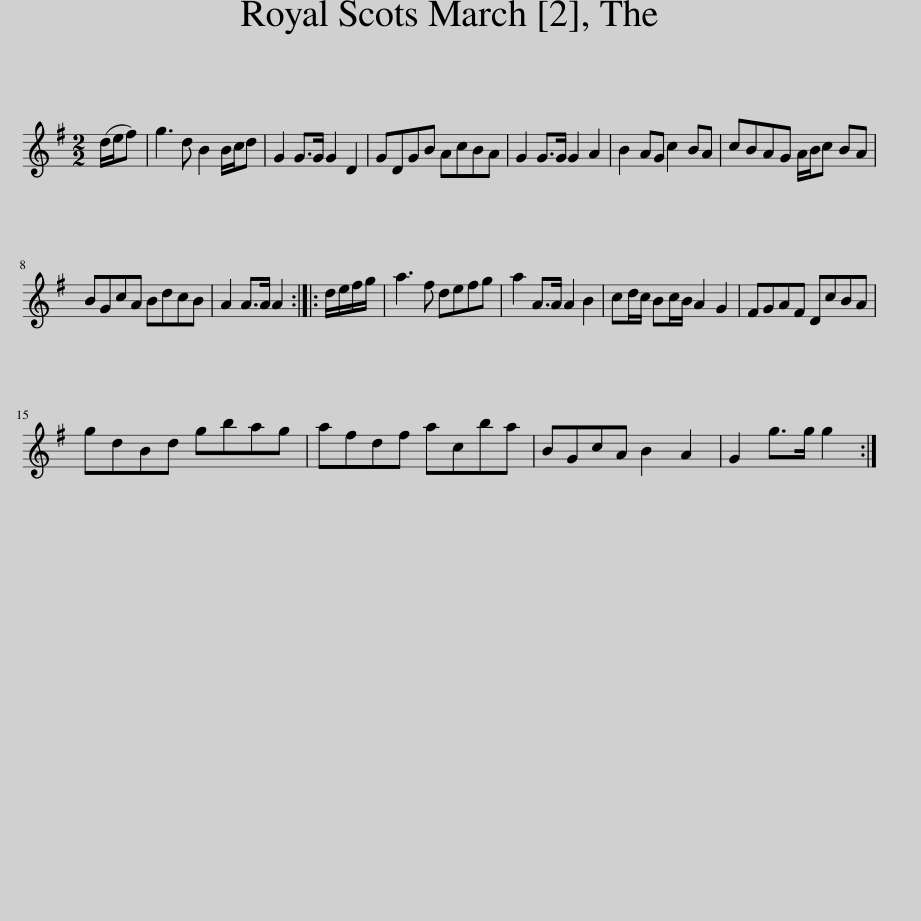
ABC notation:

X:1
L:1/8
M:2/2
I:linebreak $
K:G
V:1 treble
V:1
 (d/e/f) | g3 d B2 B/c/d | G2 G>G G2 D2 | GDGB AcBA | G2 G>G G2 A2 | %5
 B2 AG c2 BA | cBAG A/B/c BA |$ BGcA BdcB | A2 A>A A2 :: d/e/f/g/ | %10
 a3 f defg | a2 A>A A2 B2 | cd/c/ Bc/B/ A2 G2 | FGAF DcBA |$ gdBd gbag | %15
 afdf acba | BGcA B2 A2 | G2 g>g g2 :| %18
